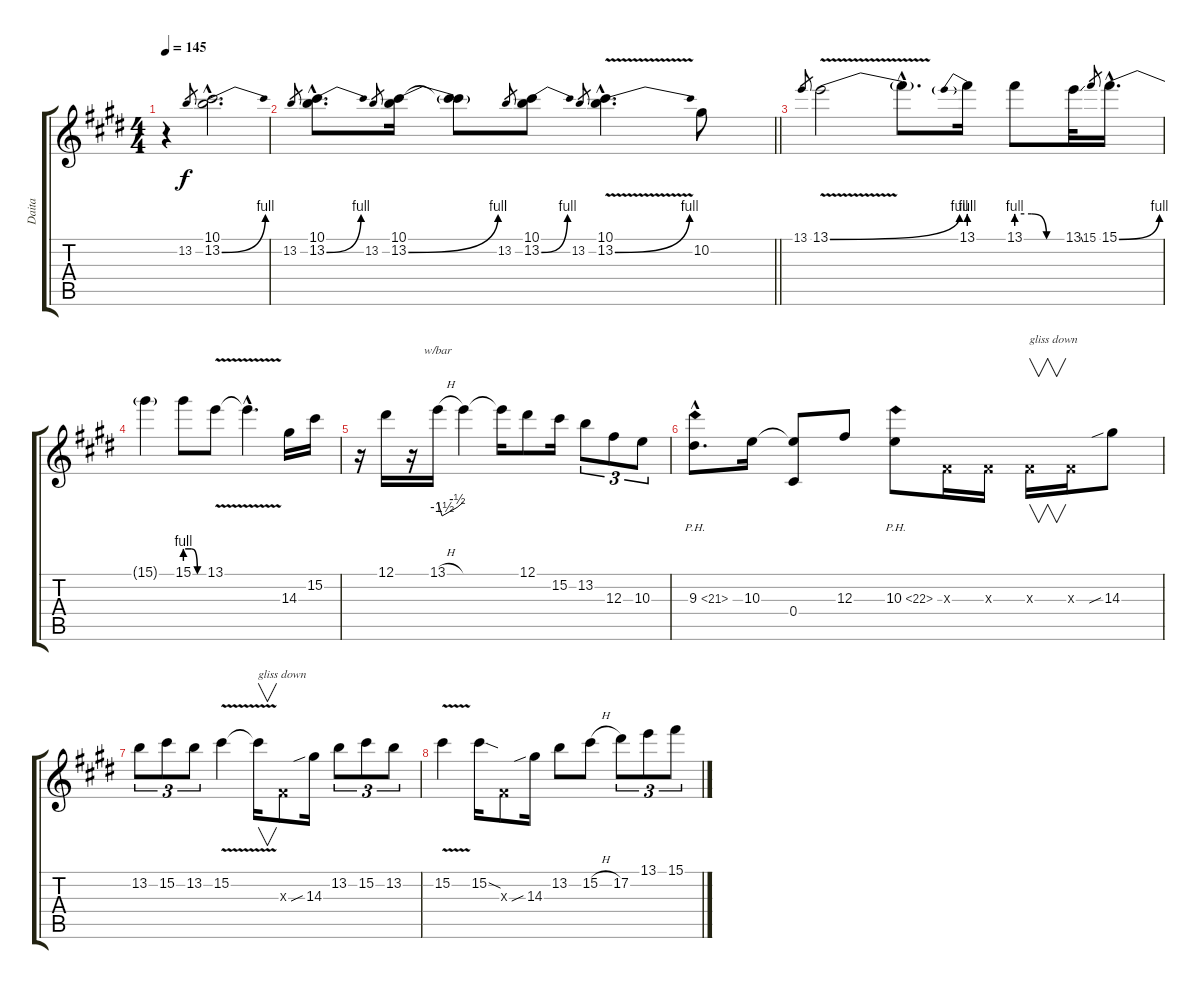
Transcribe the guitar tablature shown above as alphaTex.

\track ("Daita" "Daita") {instrument distortionguitar}
\staff {score tabs}
\tuning (Eb4 Bb3 Gb3 Db3 Ab2 Eb2) {hide}
\ts (4 4)
\tempo 145
\clef g2
\ks c#minor
r.4{dy f} 13.2.8{gr} (10.1{hac} 13.2{be (bend 0 0 60 4) hac}).2{d} |
\barLineRight lightlight
13.2.8{gr} (10.1{hac} 13.2{be (bend 0 0 60 4) hac}).8{d} 13.2.8{gr} (10.1 13.2{be (bend 0 0 60 4)}).16 (10.1{t} 13.2{t}).8 13.2.8{gr} (10.1 13.2{be (bend 0 0 60 4)}).8 13.2.8{gr} (10.1{hac} 13.2{be (bend 0 0 60 4) v hac}).4{d} 10.2.8 |
13.1.8{gr} 13.1{be (bend 0 0 60 4) v}.2 13.1{hac t}.8{d} 13.1{be (prebend 0 4 60 4)}.16 13.1{be (custom 0 4 20 4 40 0 60 0)}.8 13.1{ss}.32 15.1.8{gr} 15.1{be (bend 0 0 60 4) hac}.16{d} |
15.1{t}.4 15.1{be (custom 0 4 20 4 40 0 60 0)}.8 13.1{v}.8 13.1{hac t}.4{d} 14.3.16 15.2.16 |
r.16 12.1.16 r.16 13.1{h}.16{tbe (custom default 0 0 10 -6 45 -2 60 0)} 13.1{t}.4 13.1{t}.16 12.1.8 15.2.16 13.2.8{tu (3 2)} 12.3.8{tu (3 2)} 10.3.8{tu (3 2)} |
9.3{ph 12 hac}.8{d} 10.3.16 (10.3{t} 0.4).8 12.3.8 10.3{ph 12}.8 0.3{x}.16 0.3{x}.16 0.3{x}.16{v txt "gliss down"} 0.3{x}.16 14.3{sib}.8 |
13.2.8{tu (3 2)} 15.2.8{tu (3 2)} 13.2.8{tu (3 2)} 15.2{v}.4 15.2{t}.16{v txt "gliss down"} 0.3{x}.8 14.3{sib}.16 13.2.8{tu (3 2)} 15.2.8{tu (3 2)} 13.2.8{tu (3 2)} |
15.2{v}.4 15.2{sod}.16 0.3{x}.8 14.3{sib}.16 13.2.8 15.2{h}.8 17.2.8{tu (3 2)} 13.1.8{tu (3 2)} 15.1.8{tu (3 2)}
